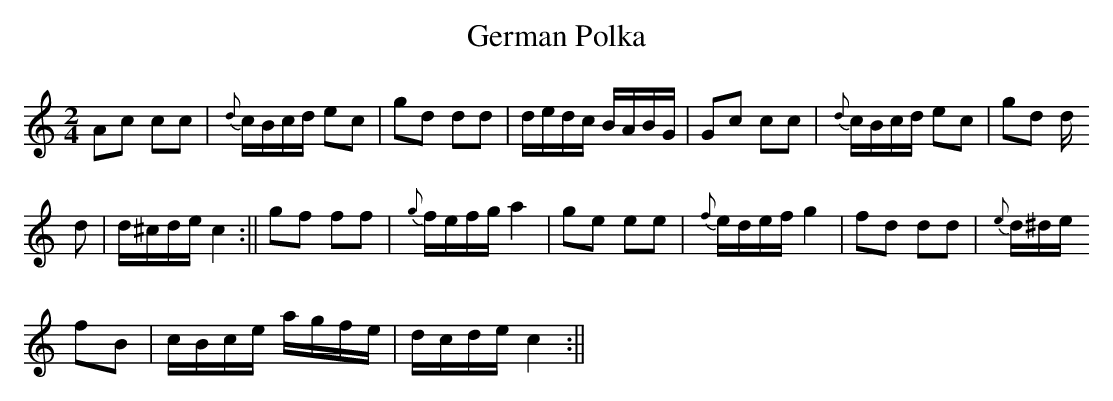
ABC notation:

X:1
T:German Polka
M:2/4
L:1/16
K:C major
A2c2 c2c2|{d}cBcd e2c2|g2d2 d2d2|dedc BABG|G2c2 c2c2|{d}cBcd e2c2|g2d2 d
2d2|d^cde c4:||g2f2 f2f2|{g}fefga4|g2e2 e2e2|{f}edefg4|f2d2 d2d2|{e}d^de
f2B2|cBce agfe|dcdec4:||
